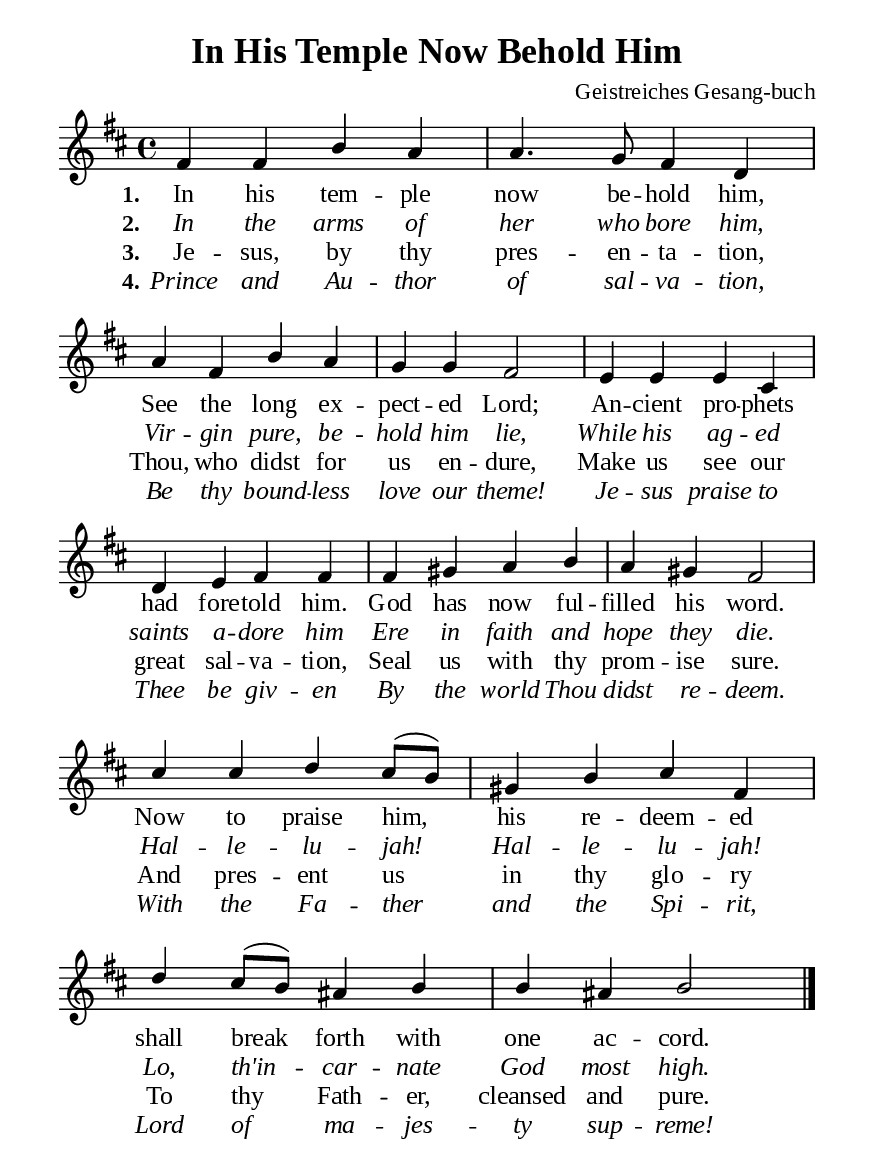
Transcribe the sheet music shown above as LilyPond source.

\version "2.18.2"

\header {
  title = "In His Temple Now Behold Him"
  composer = "Geistreiches Gesang-buch"
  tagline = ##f
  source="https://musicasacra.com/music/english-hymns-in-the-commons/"
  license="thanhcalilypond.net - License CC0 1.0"
}

global= {
  \key d \major
  \time 4/4
  \override Score.BarNumber.break-visibility = ##(#f #f #f)
  \override Lyrics.LyricSpace.minimum-distance = #2.0
}

\paper {
  #(set-paper-size "a5")
  top-margin = 10\mm
  bottom-margin = 5\mm
  left-margin = 10\mm
  right-margin = 10\mm
  indent = #0
  #(define fonts
	 (make-pango-font-tree "Liberation Serif"
	 		       "Liberation Serif"
			       "Liberation Serif"
			       (/ 20 20)))
  system-system-spacing = #'((basic-distance . 3) (padding . 3))
}

printItalic = \with {
  \override LyricText.font-shape = #'italic
}

% Verse music
musicVerseSoprano = \relative c' {
   fis4 fis b a |
   a4. g8 fis4 d |
   a' fis b a |
   g g fis2 |
   e4 e e cis |
   d e fis fis |
   fis gis a b |
   a gis fis2 |
   cis'4 cis d cis8 (b) |
   gis4 b cis fis, |
   d' cis8 (b) ais4 b |
   b ais b2 \bar "|."
}

% Verse lyrics
verseOne = \lyricmode {
  \set stanza = #"1."
  In his tem -- ple now be -- hold him,
  See the long ex -- pect -- ed Lord;
  An -- cient pro -- phets had fore -- told him.
  God has now ful -- filled his word.
  Now to praise him, his re -- deem -- ed
  shall break forth with one ac -- cord.
}

verseTwo = \lyricmode {
  \set stanza = #"2."
  In the arms of her who bore him,
  Vir -- gin pure, be -- hold him lie,
  While his ag -- ed saints a -- dore him
  Ere in faith and hope they die.
  Hal -- le -- lu -- jah! Hal -- le -- lu -- jah!
  Lo, th'in -- car -- nate God most high.
}

verseThree = \lyricmode {
  \set stanza = #"3."
  Je -- sus, by thy pres -- en -- ta -- tion, Thou,
  who didst for us en -- dure,
  Make us see our great sal -- va -- tion,
  Seal us with thy prom -- ise sure.
  And pres -- ent us in thy glo -- ry
  To thy Fath -- er, cleansed and pure.
}

verseFour = \lyricmode {
  \set stanza = #"4."
  Prince and Au -- thor of sal -- va -- tion,
  Be thy bound -- less love our theme!
  Je -- sus praise to Thee be giv -- en
  By the world Thou didst re -- deem.
  With the Fa -- ther and the Spi -- rit,
  Lord of ma -- jes -- ty sup -- reme!
}

% Layout
\score {
    \new ChoirStaff <<
      \new Staff <<
        \clef "treble"
        \new Voice = "sopranos" { \global \stemUp \slurUp \musicVerseSoprano }
      >>
      \new Lyrics \lyricsto sopranos \verseOne
      \new Lyrics \printItalic \lyricsto sopranos \verseTwo
      \new Lyrics \lyricsto sopranos \verseThree
      \new Lyrics \printItalic \lyricsto sopranos \verseFour
    >>
}
